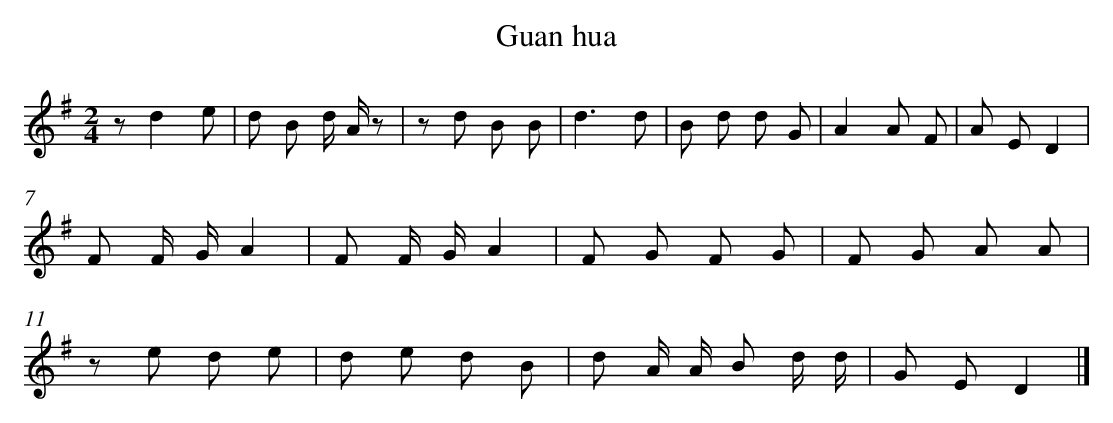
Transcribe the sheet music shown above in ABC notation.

X:1
T: Guan hua
L: 1/8
M: 2/4
K: G
zd2e [I:setbarnb 1]|
d B d/ A/ z |
z d B B |
d3d |
B d d G |
A2A F |
A ED2 |
F F/ G/A2 |
F F/ G/A2 |
F G F G |
F G A A |
z e d e |
d e d B |
d A/ A/ B d/ d/ |
G ED2 |]
